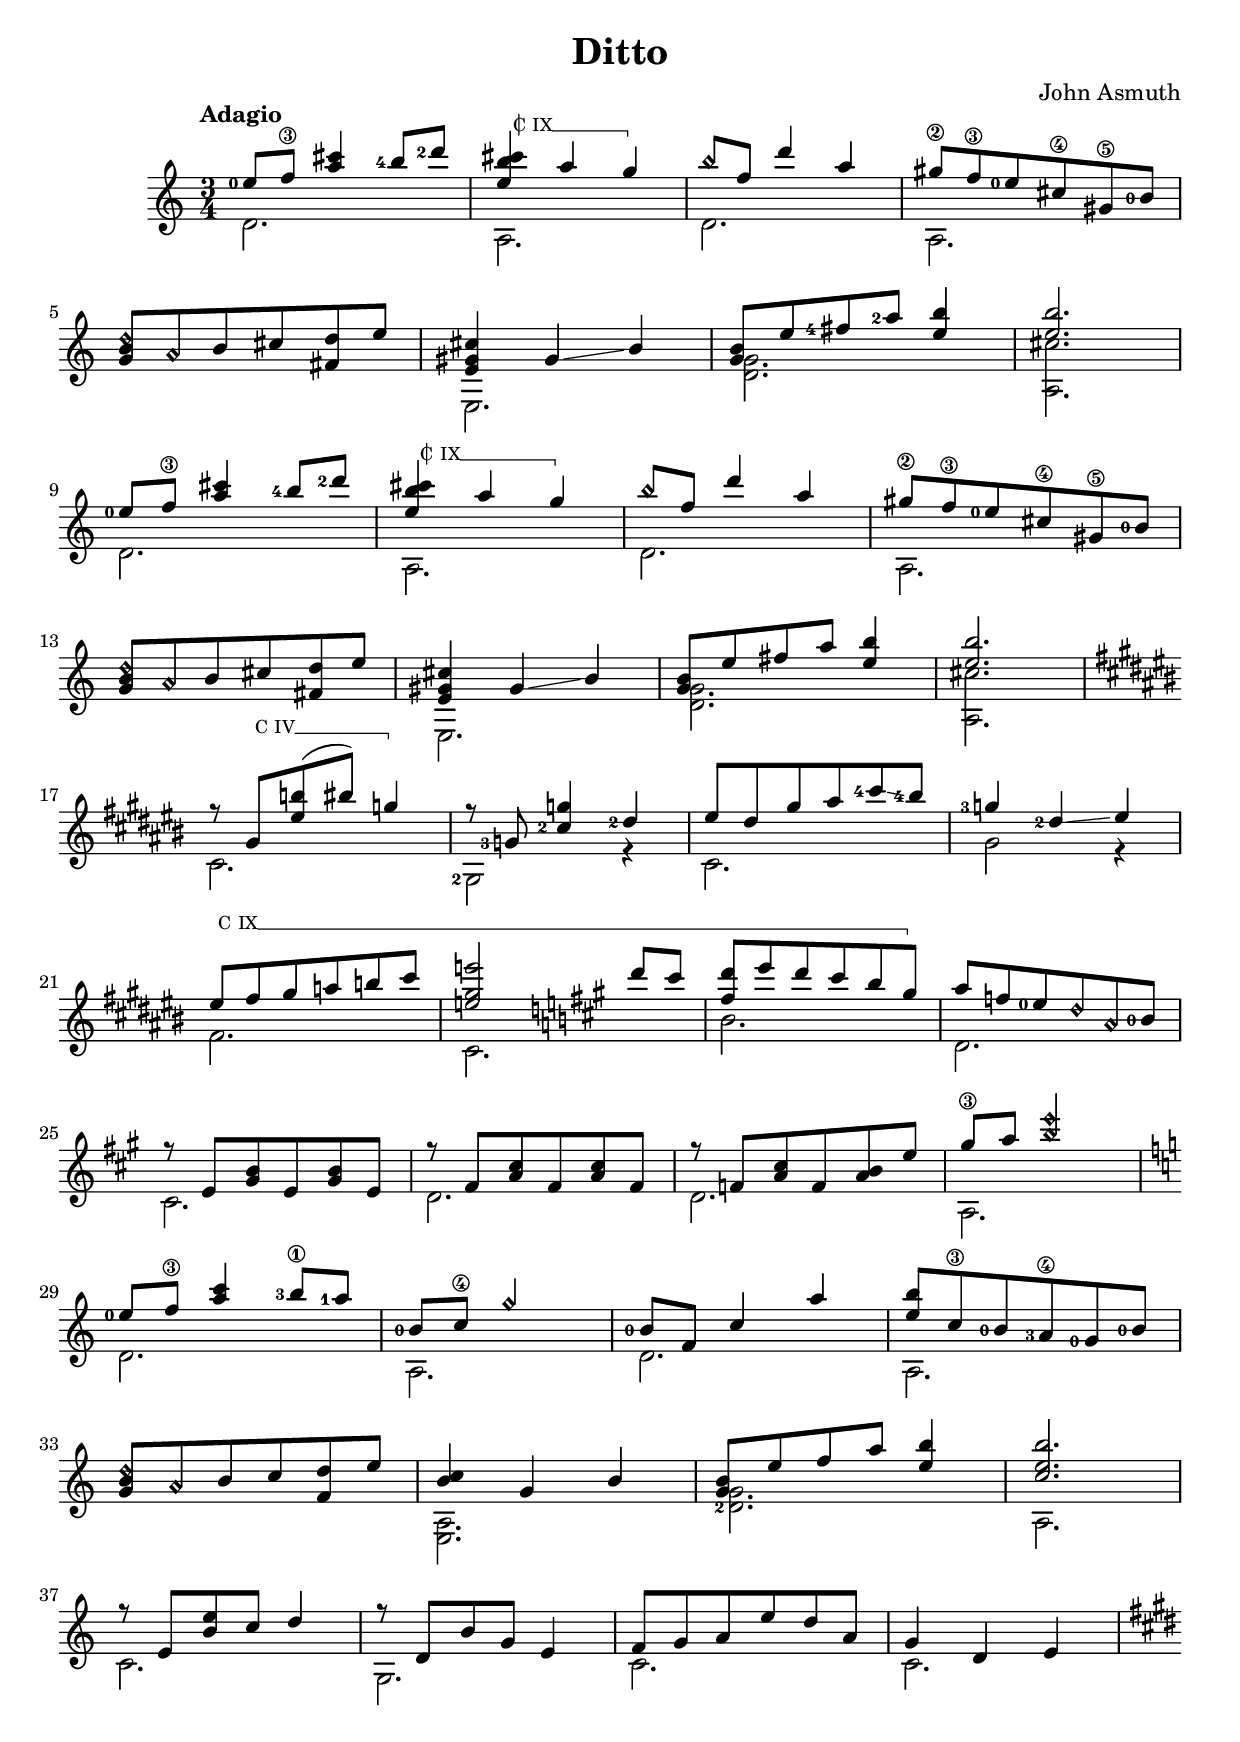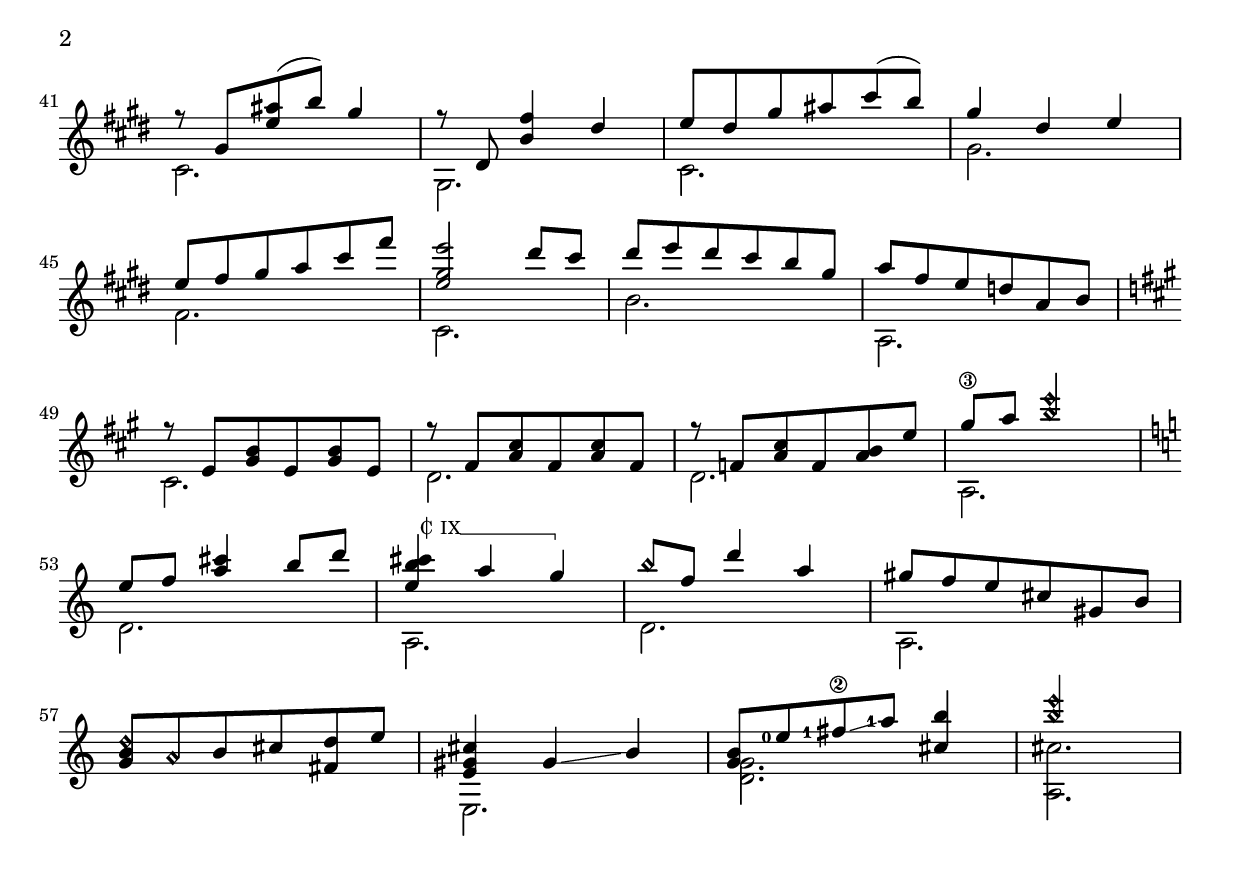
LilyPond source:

\version "2.18.2"
\header {
  title = "Ditto"
  composer = "John Asmuth"
}

\include "bbarred.ly"
#(define RH rightHandFinger)


<<
  {
    \time 3/4
    \key c \major
    \tempo "Adagio"
   
    <<
      \new Voice { \voiceOne
        \set fingeringOrientations = #'(left)
        
        
        <e''-0>8 <f''\3> <a'' cis'''>4 <b''-4>8 <d'''-2> | \bbarre #"IX" { <e'' b'' cis'''>4 a'' g'' } |
        b''8\harmonic f'' d'''4 a'' | gis''8\2 f''\3 <e''-0> cis''\4 gis'\5 <b'-0> |
        
        \break
        
        <g' b' d''\harmonic>8 a'\harmonic b' cis'' <fis' d''> e'' | <e' gis' cis''>4 gis'\glissando b' |
        <g' b'>8 e'' <fis''-4> <a''-2> <e'' b''>4 | <e'' b''>2. |
        
        \break
        
        <e''-0>8 <f''\3> <a'' cis'''>4 <b''-4>8 <d'''-2> | \bbarre #"IX" { <e'' b'' cis'''>4 a'' g'' } |
        b''8\harmonic f'' d'''4 a'' | gis''8\2 f''\3 <e''-0> cis''\4 gis'\5 <b'-0> |
        
        \break
        
        <g' b' d''\harmonic>8 a'\harmonic b' cis'' <fis' d''> e'' | <e' gis' cis''>4 gis'\glissando b' |
        <g' b'>8 e'' fis'' a'' <e'' b''>4 | <e'' b''>2. |
        
        \break
        
        \key cis \major
        
        r8 \fbarre #"IV" { gis' <eis'' b''>8 (bis'') g''4 } | r8 <g'-3> <cis''-2 g''>4 <dis''-2>4 |
        eis''8 dis'' gis'' ais'' <cis'''-4> \glissando <bis''-4> | <g''-3>4 <dis''-2> \glissando eis'' | 
        
        \break
    
        \fbarre #"IX" { eis''8 fis'' gis'' a'' b'' cis'''  | <e'' gis'' e'''>2  \key a \major d'''8 cis''' |
        <fis'' d'''>8 e''' d''' cis''' b'' gis'' } | a'' f'' <e''-0> d''\harmonic a'\harmonic <b'-0> | \break
        
        r8 e' <gis' b'> e' <gis' b'> e' | r8 fis' <a' cis''> fis' <a' cis''> fis' | 
        r8 f' <a' cis''> f' <a' b'> e'' | <gis''\3>8 a'' <b''\harmonic e'''\harmonic>2 |
         
        \break
        
        \key c \major
        
        <e''-0>8 f''\3 <a'' c'''>4 <b''-3\1>8 <a''-1> | <b'-0>8 c''\4 g''2\harmonic | <b'-0>8 f' c''4 a'' | <e'' b''>8 <c''\3> <b'-0> <a'-3\4> <g'-0> <b'-0> | \break
        <g' b' d''\harmonic>8 a'\harmonic b' c'' <f' d''> e''  | <b' c''>4 g' b' | <g' b'>8 e'' f'' a'' <e'' b''>4 | <c'' e'' b''>2. | \break
        r8 e' <b' e''> c'' d''4 | r8 d' b' g' e'4 | f'8 g' a' e'' d'' a' | g'4 d' e' | \break
        
        \key e \major
        
        r8 gis' <e'' ais''> (b'') gis''4 | r8 dis' <b' fis''>4 dis'' | e''8 dis'' gis'' ais'' cis''' (b'') | gis''4 dis'' e'' | \break
        e''8 fis'' gis'' a'' cis''' fis''' | <e'' gis'' e'''>2 dis'''8 cis''' | dis'''8 e''' dis''' cis''' b'' gis'' | a''8 fis'' e'' d'' a' b' | \break
        
        \key a \major
        
        r8 e' <gis' b'> e' <gis' b'> e' | r8 fis' <a' cis''> fis' <a' cis''> fis' | 
        r8 f' <a' cis''> f' <a' b'> e'' | <gis''\3>8 a'' <b''\harmonic e'''\harmonic>2 |
        
        
        \break
        
        \key c \major
        
        <e''>8 <f''> <a'' cis'''>4 <b''>8 <d'''> | \bbarre #"IX" { <e'' b'' cis'''>4 a'' g'' } | 
        b''8\harmonic f'' d'''4 a'' | gis''8 f'' <e''> cis'' gis' <b'> |
        
        \break
        
        <g' b' d''\harmonic>8 a'\harmonic b' cis'' <fis' d''> e'' | <e' gis' cis''>4 gis'\glissando b' |
        <g' b'>8 <e''-0> <fis''-1\2> \glissando <a''-1> <cis'' b''>4 | <b''\harmonic e'''\harmonic>2. |
      }
      \new Voice { \voiceTwo
        \set fingeringOrientations = #'(left)
        
        d'2. | a2. |
        d'2. | a2. |
        
        s2. | e2. |
        <d' g'>2. | <a cis''>2. |
        
        d'2. | a2. |
        d'2. | a2. |
        
        s2. | e2. |
        <d' g'>2. | <a cis''>2. |
        
        cis'2. | <gis-2>2 r4 |
        cis'2. | gis'2 r4 |
        
        fis'2. | cis'2. |
        b'2. | d'2. |
        
        cis'2. | d'2. |
        d'2. |  a2. |
        
        d'2. | a2. | d'2. | a2. |
        s2. | <e a>2. | <d'-2 g'>2. | <a>2. |
        c'2. | g2. | c'2. | c'2. |
        cis'2. | gis2. | cis'2. | gis'2. |
        fis'2. | cis'2. | b'2. | <a>2. |
        
        cis'2. | d'2. |
        d'2. |  a2. |
        
        d'2. | a2. |
        d'2. | a2. |
        
        s2. | e2. |
        <d' g'>2. | <a cis''>2. |
      }
    >>
    
    
   
    
  }
>>